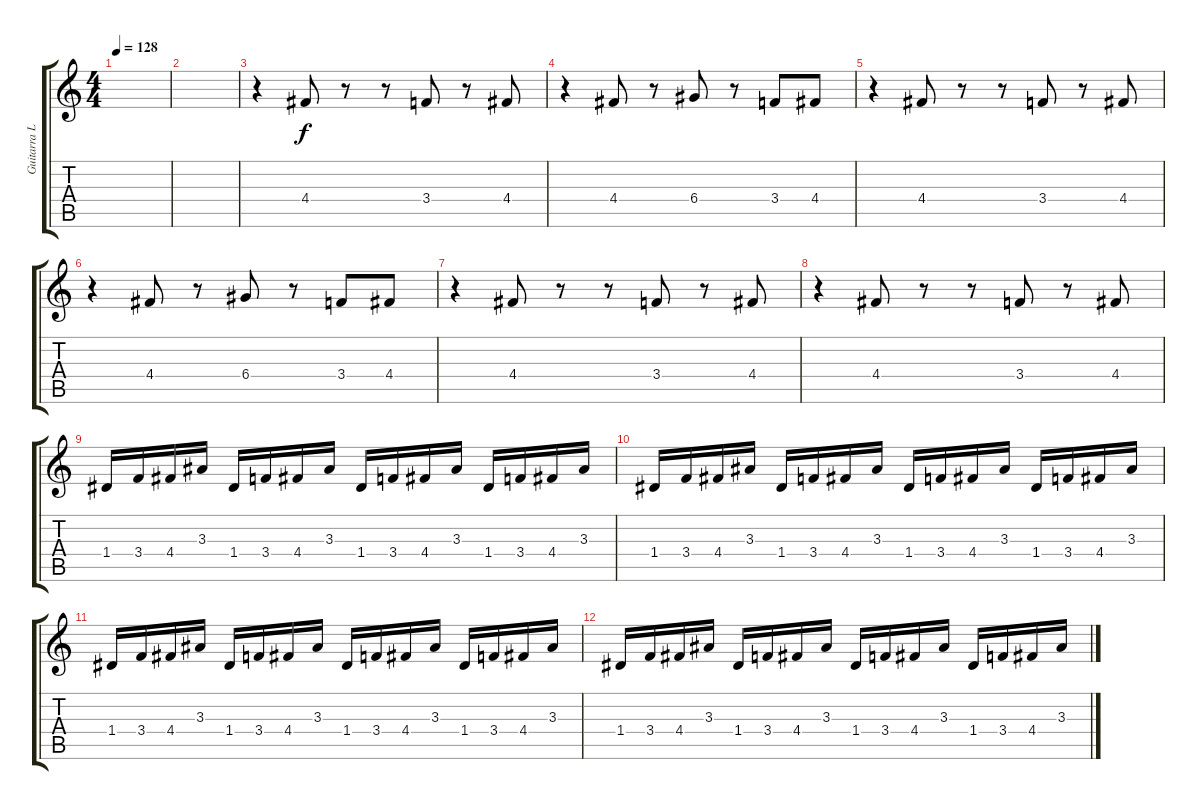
\track ("Guitarra Lider" "Guitarra L") {instrument overdrivenguitar}
\staff {score tabs}
\tuning (E4 B3 G3 D3 A2 E2) {hide}
\ts (4 4)
\tempo 128
\clef g2
\ks c
|
|
r.4 4.4.8 r.8 r.8 3.4.8 r.8 4.4.8 |
r.4 4.4.8 r.8 6.4.8 r.8 3.4.8 4.4.8 |
r.4 4.4.8 r.8 r.8 3.4.8 r.8 4.4.8 |
r.4 4.4.8 r.8 6.4.8 r.8 3.4.8 4.4.8 |
r.4 4.4.8 r.8 r.8 3.4.8 r.8 4.4.8 |
r.4 4.4.8 r.8 r.8 3.4.8 r.8 4.4.8 |
1.4.16 3.4.16 4.4.16 3.3.16 1.4.16 3.4.16 4.4.16 3.3.16 1.4.16 3.4.16 4.4.16 3.3.16 1.4.16 3.4.16 4.4.16 3.3.16 |
1.4.16 3.4.16 4.4.16 3.3.16 1.4.16 3.4.16 4.4.16 3.3.16 1.4.16 3.4.16 4.4.16 3.3.16 1.4.16 3.4.16 4.4.16 3.3.16 |
1.4.16 3.4.16 4.4.16 3.3.16 1.4.16 3.4.16 4.4.16 3.3.16 1.4.16 3.4.16 4.4.16 3.3.16 1.4.16 3.4.16 4.4.16 3.3.16 |
1.4.16 3.4.16 4.4.16 3.3.16 1.4.16 3.4.16 4.4.16 3.3.16 1.4.16 3.4.16 4.4.16 3.3.16 1.4.16 3.4.16 4.4.16 3.3.16
